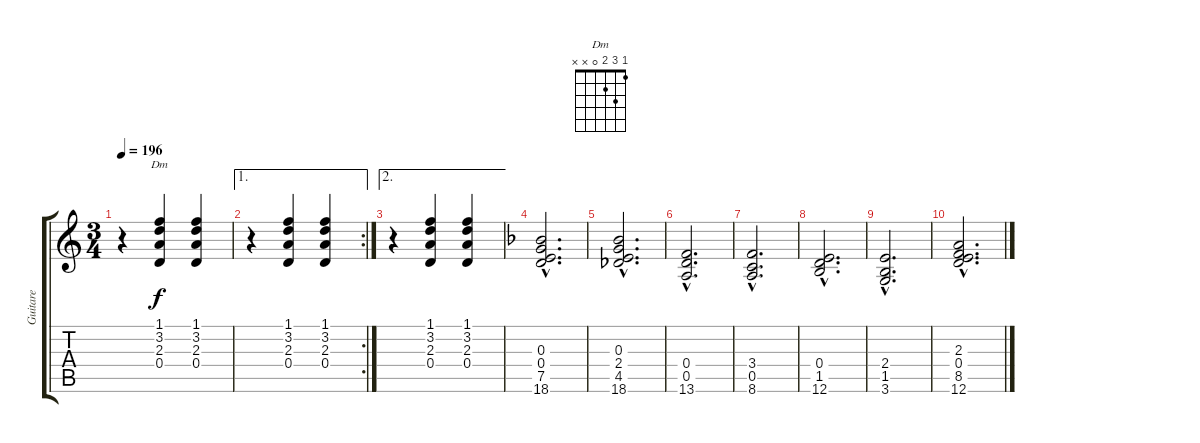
\track ("Guitare " "Guitare ") {instrument electricguitarjazz}
\staff {score tabs}
\tuning (E4 B3 G3 D3 A2 E2) {hide}
\chord ("Dm" 1 3 2 0 x x)
\ts (3 4)
\tempo 196
\clef g2
\ks c
r.4{dy f} (1.1 3.2 2.3 0.4).4{ch "Dm"} (1.1 3.2 2.3 0.4).4 |
\ae 1
\rc 2
r.4 (1.1 3.2 2.3 0.4).4 (1.1 3.2 2.3 0.4).4 |
\ae 2
r.4 (1.1 3.2 2.3 0.4).4 (1.1 3.2 2.3 0.4).4 |
\ks dminor
(0.3{hac} 0.4{hac} 7.5{hac} 18.6{hac}).2{d} |
(0.3{hac} 2.4{hac} 4.5{hac} 18.6{hac}).2{d} |
(0.4{hac} 0.5{hac} 13.6{hac}).2{d} |
(3.4{hac} 0.5{hac} 8.6{hac}).2{d} |
(0.4{hac} 1.5{hac} 12.6{hac}).2{d} |
(2.4{hac} 1.5{hac} 3.6{hac}).2{d} |
(2.3{hac} 0.4{hac} 8.5{hac} 12.6{hac}).2{d}
